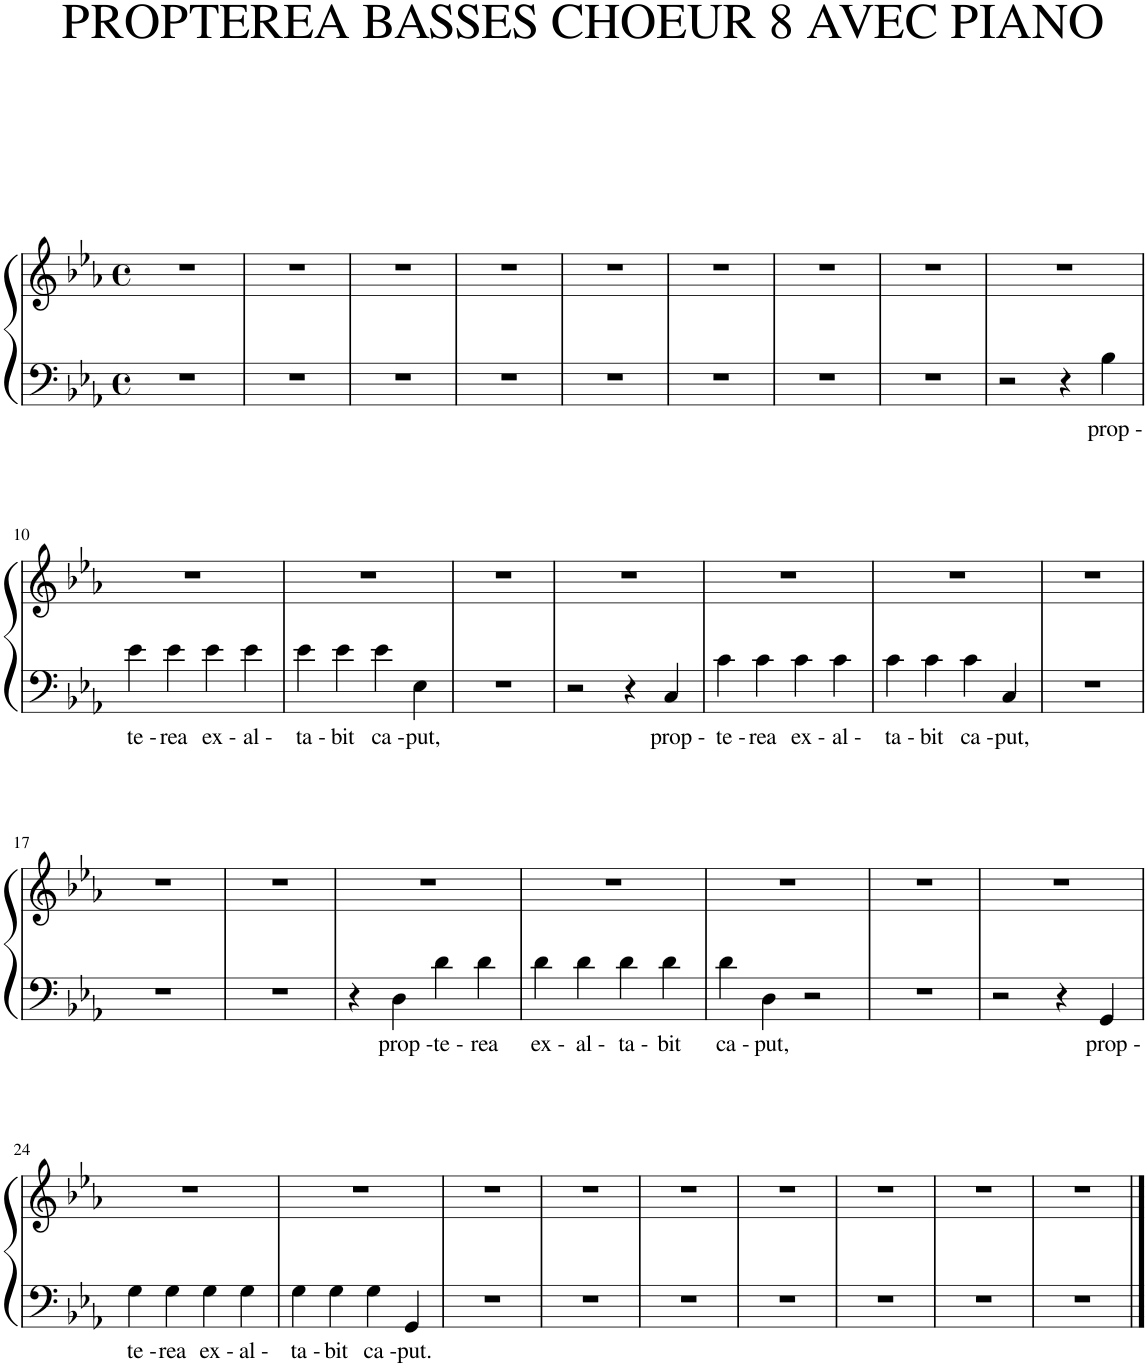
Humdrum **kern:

**kern	**text	**kern
*part1	*part1	*part1
*staff2	*staff2	*staff1
*I"Piano	*	*
*I'Pno.	*	*
*clefF4	*	*clefG2
*k[b-e-a-]	*	*k[b-e-a-]
*M4/4	*	*M4/4
*met(c)	*	*met(c)
=1	=1	=1
1r	.	1r
=2	=2	=2
1r	.	1r
=3	=3	=3
1r	.	1r
=4	=4	=4
1r	.	1r
=5	=5	=5
1r	.	1r
=6	=6	=6
1r	.	1r
=7	=7	=7
1r	.	1r
=8	=8	=8
1r	.	1r
=9	=9	=9
2r	.	1r
4r	.	.
!	!LO:LY:b	!
4B-\	prop -	.
!!LO:LB:g=z
=10	=10	=10
!	!LO:LY:b	!
4e-\	te -	1r
!	!LO:LY:b	!
4e-\	rea	.
!	!LO:LY:b	!
4e-\	ex -	.
!	!LO:LY:b	!
4e-\	al -	.
=11	=11	=11
!	!LO:LY:b	!
4e-\	ta -	1r
!	!LO:LY:b	!
4e-\	bit	.
!	!LO:LY:b	!
4e-\	ca -	.
!	!LO:LY:b	!
4E-\	put,	.
=12	=12	=12
1r	.	1r
=13	=13	=13
2r	.	1r
4r	.	.
!	!LO:LY:b	!
4C/	prop -	.
=14	=14	=14
!	!LO:LY:b	!
4c\	te -	1r
!	!LO:LY:b	!
4c\	rea	.
!	!LO:LY:b	!
4c\	ex -	.
!	!LO:LY:b	!
4c\	al -	.
=15	=15	=15
!	!LO:LY:b	!
4c\	ta -	1r
!	!LO:LY:b	!
4c\	bit	.
!	!LO:LY:b	!
4c\	ca -	.
!	!LO:LY:b	!
4C/	put,	.
=16	=16	=16
1r	.	1r
!!LO:LB:g=z
=17	=17	=17
1r	.	1r
=18	=18	=18
1r	.	1r
=19	=19	=19
4r	.	1r
!	!LO:LY:b	!
4D\	prop -	.
!	!LO:LY:b	!
4d\	te -	.
!	!LO:LY:b	!
4d\	rea	.
=20	=20	=20
!	!LO:LY:b	!
4d\	ex -	1r
!	!LO:LY:b	!
4d\	al -	.
!	!LO:LY:b	!
4d\	ta -	.
!	!LO:LY:b	!
4d\	bit	.
=21	=21	=21
!	!LO:LY:b	!
4d\	ca -	1r
!	!LO:LY:b	!
4D\	put,	.
2r	.	.
=22	=22	=22
1r	.	1r
=23	=23	=23
2r	.	1r
4r	.	.
!	!LO:LY:b	!
4GG/	prop -	.
!!LO:LB:g=z
=24	=24	=24
!	!LO:LY:b	!
4G\	te -	1r
!	!LO:LY:b	!
4G\	rea	.
!	!LO:LY:b	!
4G\	ex -	.
!	!LO:LY:b	!
4G\	al -	.
=25	=25	=25
!	!LO:LY:b	!
4G\	ta -	1r
!	!LO:LY:b	!
4G\	bit	.
!	!LO:LY:b	!
4G\	ca -	.
!	!LO:LY:b	!
4GG/	put.	.
=26	=26	=26
1r	.	1r
=27	=27	=27
1r	.	1r
=28	=28	=28
1r	.	1r
=29	=29	=29
1r	.	1r
=30	=30	=30
1r	.	1r
=31	=31	=31
1r	.	1r
=32	=32	=32
1r	.	1r
==	==	==
*-	*-	*-
